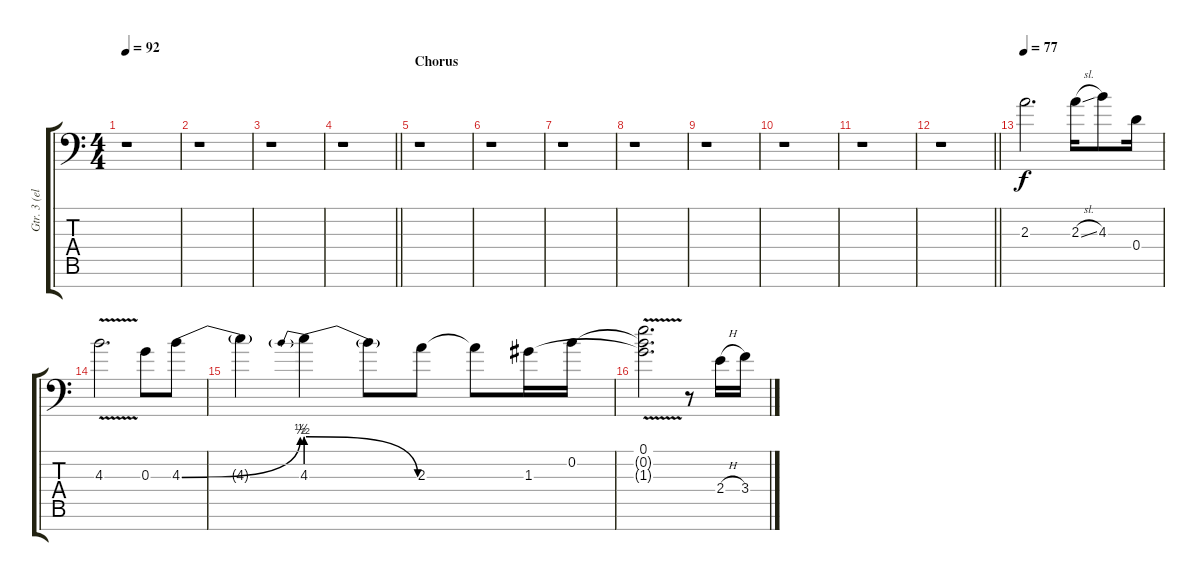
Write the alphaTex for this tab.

\track ("Gtr. 3 (elec.)" "Gtr. 3 (el") {instrument electricguitarjazz}
\staff {score tabs}
\tuning (E4 B3 G3 D3 A2 E2 A1) {hide}
\ts (4 4)
\tempo 92
\clef f4
\ks c
r.1{dy mf} |
r.1 |
r.1 |
\barLineRight lightlight
r.1 |
\section ("" "Chorus")
r.1 |
r.1 |
r.1 |
r.1 |
r.1 |
r.1 |
r.1 |
\barLineRight lightlight
r.1 |
\section ("" "")
\tempo 77
2.3.2{d dy f} 2.3{sl}.16 4.3.8 0.4.16 |
4.3{v}.2{d} 0.3.8 4.3{be (bend 0 0 60 2)}.8 |
4.3{t}.4 4.3{be (prebendrelease 0 2 60 0)}.4 4.3{t}.8 2.3.8 2.3{t}.8 1.3.16 0.2.16 |
(0.1{v} 0.2{t} 1.3{t}).2{d} r.8 2.4{h}.16 3.4.16
